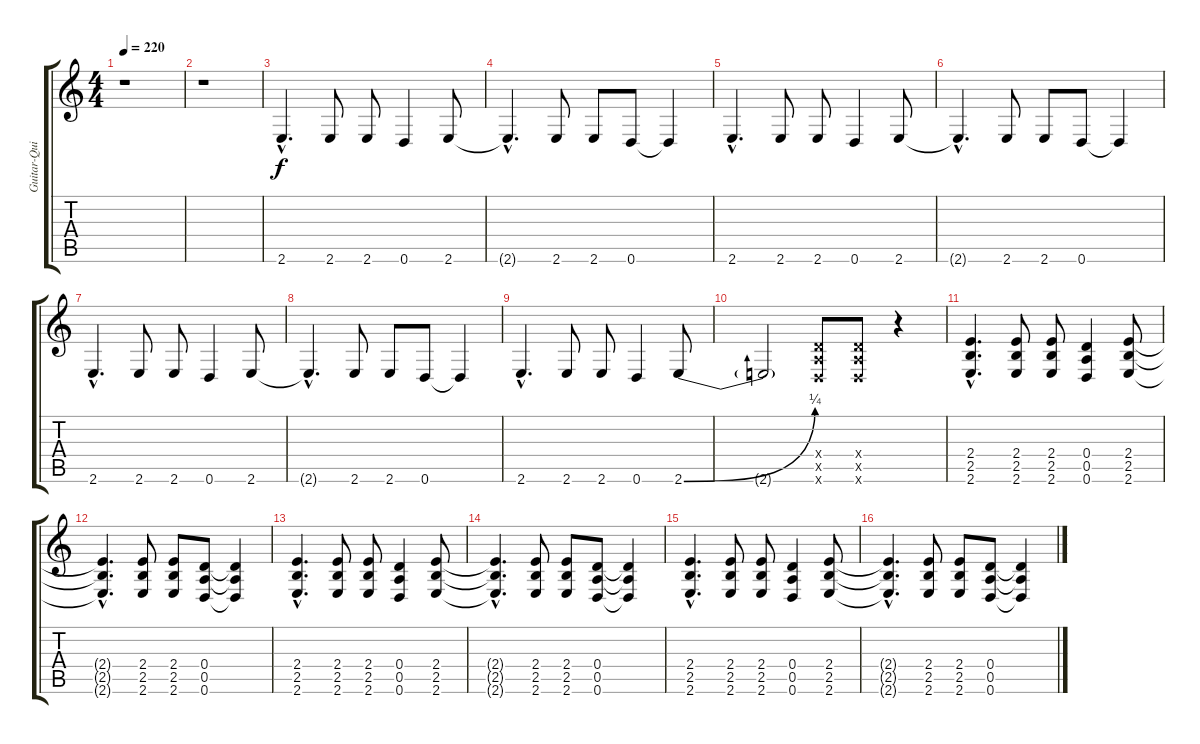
\track ("Guitar-Quinn Allman" "Guitar-Qui") {instrument overdrivenguitar}
\staff {score tabs}
\tuning (E4 B3 G3 D3 A2 D2) {hide}
\ts (4 4)
\tempo 220
\clef g2
\ks c
r.1{dy f instrument overdrivenguitar} |
r.1 |
2.6{hac}.4{d instrument electricguitarmuted} 2.6.8 2.6.8 0.6.4 2.6.8 |
2.6{hac t}.4{d} 2.6.8 2.6.8 0.6.8 0.6{t}.4 |
2.6{hac}.4{d instrument electricguitarmuted} 2.6.8 2.6.8 0.6.4 2.6.8 |
2.6{hac t}.4{d} 2.6.8 2.6.8 0.6.8 0.6{t}.4 |
2.6{hac}.4{d instrument electricguitarmuted} 2.6.8 2.6.8 0.6.4 2.6.8 |
2.6{hac t}.4{d} 2.6.8 2.6.8 0.6.8 0.6{t}.4 |
2.6{hac}.4{d} 2.6.8 2.6.8 0.6.4 2.6{be (bend 0 0 60 1)}.8 |
2.6{t}.2 (0.4{x} 0.5{x} 0.6{x}).8 (0.4{x} 0.5{x} 0.6{x}).8 r.4 |
(2.4{hac} 2.5{hac} 2.6{hac}).4{d instrument overdrivenguitar} (2.4 2.5 2.6).8 (2.4 2.5 2.6).8 (0.4 0.5 0.6).4 (2.4 2.5 2.6).8 |
(2.4{hac t} 2.5{hac t} 2.6{hac t}).4{d} (2.4 2.5 2.6).8 (2.4 2.5 2.6).8 (0.4 0.5 0.6).8 (0.4{t} 0.5{t} 0.6{t}).4 |
(2.4{hac} 2.5{hac} 2.6{hac}).4{d} (2.4 2.5 2.6).8 (2.4 2.5 2.6).8 (0.4 0.5 0.6).4 (2.4 2.5 2.6).8 |
(2.4{hac t} 2.5{hac t} 2.6{hac t}).4{d} (2.4 2.5 2.6).8 (2.4 2.5 2.6).8 (0.4 0.5 0.6).8 (0.4{t} 0.5{t} 0.6{t}).4 |
(2.4{hac} 2.5{hac} 2.6{hac}).4{d} (2.4 2.5 2.6).8 (2.4 2.5 2.6).8 (0.4 0.5 0.6).4 (2.4 2.5 2.6).8 |
(2.4{hac t} 2.5{hac t} 2.6{hac t}).4{d} (2.4 2.5 2.6).8 (2.4 2.5 2.6).8 (0.4 0.5 0.6).8 (0.4{t} 0.5{t} 0.6{t}).4
